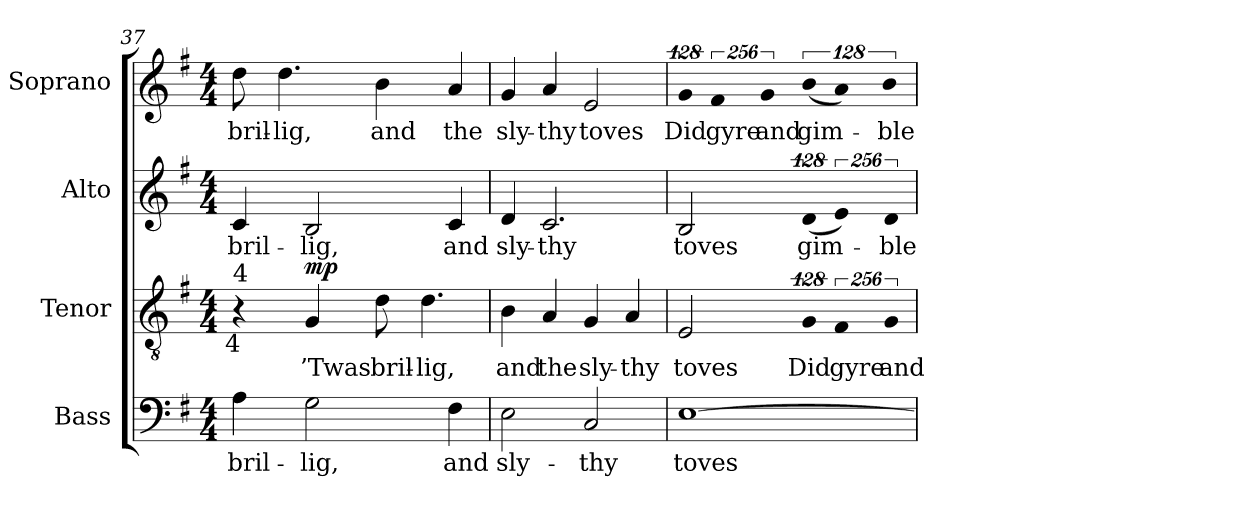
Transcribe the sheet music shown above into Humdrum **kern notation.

**kern	**text	**kern	**text	**dynam	**kern	**text	**kern	**text
*part4	*part4	*part3	*part3	*part3	*part2	*part2	*part1	*part1
*staff4	*staff4	*staff3	*staff3	*staff3	*staff2	*staff2	*staff1	*staff1
*I"Bass	*	*I"Tenor	*	*	*I"Alto	*	*I"Soprano	*
*I'B.	*	*I'T.	*	*	*I'A.	*	*I'S.	*
*clefF4	*	*clefGv2	*	*	*clefG2	*	*clefG2	*
*	*	*ITrd7c12	*	*	*	*	*	*
*k[f#]	*	*k[f#]	*	*	*k[f#]	*	*k[f#]	*
*G:	*	*G:	*	*	*G:	*	*G:	*
*M4/4	*	*M4/4	*	*	*M4/4	*	*M4/4	*
*MM60	*	*MM60	*	*	*MM60	*	*MM60	*
=37	=37	=37	=37	=37	=37	=37	=37	=37
!	!LO:LY:b:color=#000000	!	!	!	!	!	!	!
!	!	!	!	!	!	!LO:LY:b:color=#000000	!	!
!	!	!LO:TX:b:cj:t=4	!	!	!	!	!	!
!	!	!LO:TX:t=4	!	!	!	!	!	!
!	!	!	!	!	!	!	!	!LO:LY:b:color=#000000
4Ai\	bril-	4r	.	.	4ci/	bril-	8ddi\	bril-
!	!	!	!	!	!	!	!	!LO:LY:b:color=#000000
.	.	.	.	.	.	.	4.ddi\	-lig,
!	!LO:LY:b:color=#000000	!	!	!	!	!	!	!
!	!	!	!LO:LY:b:color=#000000	!	!	!	!	!
!	!	!	!	!	!	!LO:LY:b:color=#000000	!	!
2Gi\	-lig,	4GGi/	’Twas	mp	2Bi/	-lig,	.	.
!	!	!	!LO:LY:b:color=#000000	!	!	!	!	!
!	!	!	!	!	!	!	!	!LO:LY:b:color=#000000
.	.	8Di\	bril-	.	.	.	4bi\	and
!	!	!	!LO:LY:b:color=#000000	!	!	!	!	!
.	.	4.Di\	-lig,	.	.	.	.	.
!	!LO:LY:b:color=#000000	!	!	!	!	!	!	!
!	!	!	!	!	!	!LO:LY:b:color=#000000	!	!
!	!	!	!	!	!	!	!	!LO:LY:b:color=#000000
4F#i\	and	.	.	.	4ci/	and	4ai/	the
=38	=38	=38	=38	=38	=38	=38	=38	=38
!	!LO:LY:b:color=#000000	!	!	!	!	!	!	!
!	!	!	!LO:LY:b:color=#000000	!	!	!	!	!
!	!	!	!	!	!	!LO:LY:b:color=#000000	!	!
!	!	!	!	!	!	!	!	!LO:LY:b:color=#000000
2Ei\	sly-	4BBi\	and	.	4di/	sly-	4gi/	sly-
!	!	!	!LO:LY:b:color=#000000	!	!	!	!	!
!	!	!	!	!	!	!LO:LY:b:color=#000000	!	!
!	!	!	!	!	!	!	!	!LO:LY:b:color=#000000
.	.	4AAi/	the	.	2.ci/	-thy	4ai/	-thy
!	!LO:LY:b:color=#000000	!	!	!	!	!	!	!
!	!	!	!LO:LY:b:color=#000000	!	!	!	!	!
!	!	!	!	!	!	!	!	!LO:LY:b:color=#000000
2Ci/	-thy	4GGi/	sly-	.	.	.	2ei/	toves
!	!	!	!LO:LY:b:color=#000000	!	!	!	!	!
.	.	4AAi/	-thy	.	.	.	.	.
=39	=39	=39	=39	=39	=39	=39	=39	=39
!	!LO:LY:b:color=#000000	!	!	!	!	!	!	!
!	!	!	!LO:LY:b:color=#000000	!	!	!	!	!
!	!	!	!	!	!	!LO:LY:b:color=#000000	!LO:N:vis=4	!
!	!	!	!	!	!	!	!	!LO:LY:b:color=#000000
[1Ei	toves	2EEi/	toves	.	2Bi/	toves	512%85gi/	Did
!	!	!	!	!	!	!	!LO:N:vis=4	!
!	!	!	!	!	!	!	!	!LO:LY:b:color=#000000
.	.	.	.	.	.	.	1024%171f#i/	gyre
!	!	!	!	!	!	!	!LO:N:vis=4	!
!	!	!	!	!	!	!	!	!LO:LY:b:color=#000000
.	.	.	.	.	.	.	1024%171gi/	and
!	!	!LO:N:vis=4	!	!	!	!	!	!
!	!	!	!LO:LY:b:color=#000000	!	!LO:N:vis=4	!	!	!
!	!	!	!	!	!	!LO:LY:b:color=#000000	!LO:N:vis=4	!
!	!	!	!	!	!	!	!	!LO:LY:b:color=#000000
.	.	512%85GGi/	Did	.	(512%85di/	gim-	(512%85bi/	gim-
!	!	!LO:N:vis=4	!	!	!	!	!	!
!	!	!	!LO:LY:b:color=#000000	!	!LO:N:vis=4	!	!LO:N:vis=4	!
.	.	1024%171FF#i/	gyre	.	1024%171ei/)	.	1024%171ai/)	.
!	!	!LO:N:vis=4	!	!	!	!	!	!
!	!	!	!LO:LY:b:color=#000000	!	!LO:N:vis=4	!	!	!
!	!	!	!	!	!	!LO:LY:b:color=#000000	!LO:N:vis=4	!
!	!	!	!	!	!	!	!	!LO:LY:b:color=#000000
.	.	1024%171GGi/	and	.	1024%171di/	-ble	1024%171bi/	-ble
=	=	=	=	=	=	=	=	=
*-	*-	*-	*-	*-	*-	*-	*-	*-
